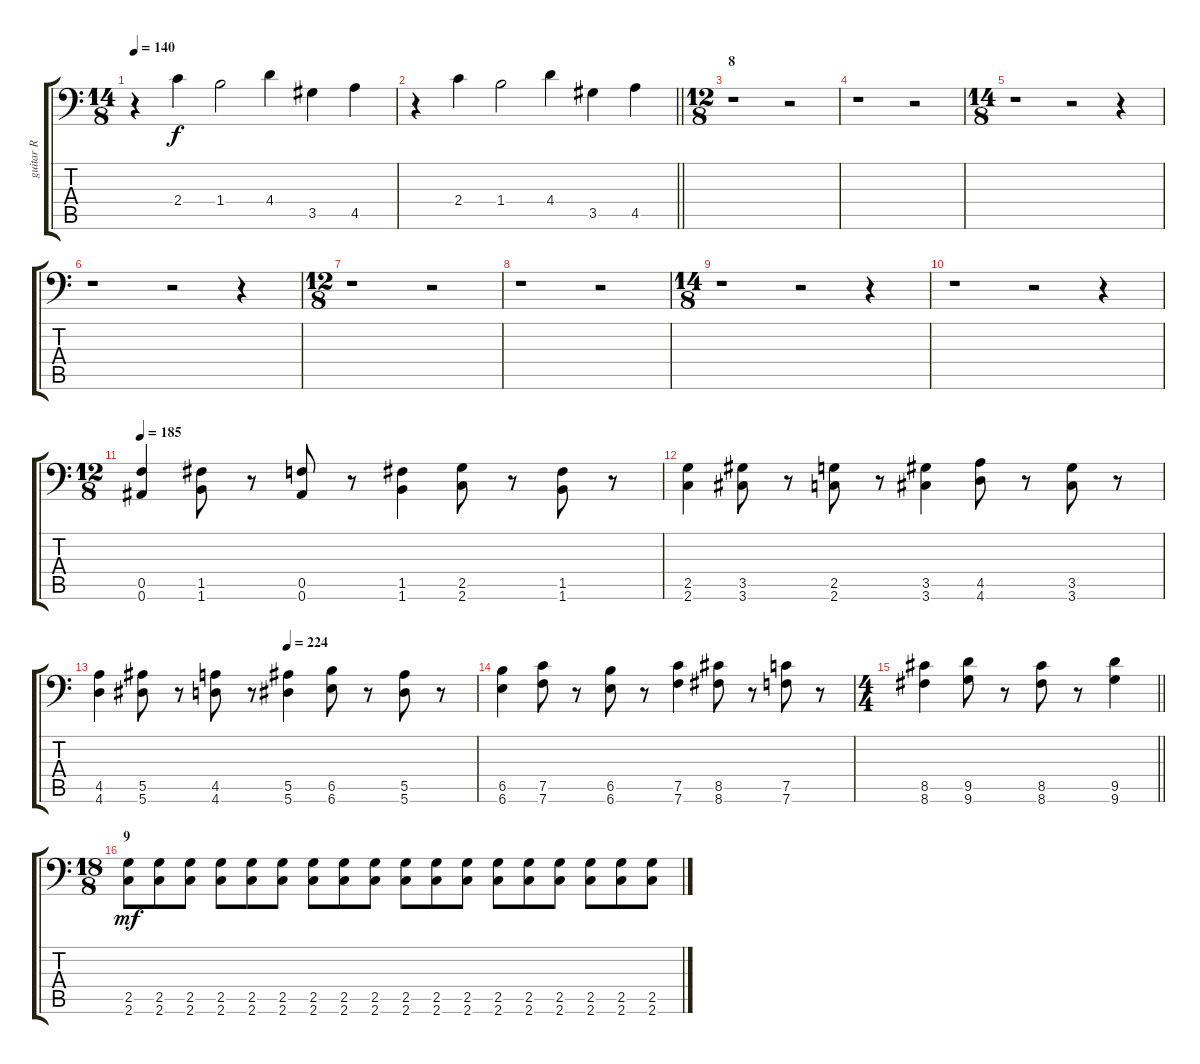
\track ("guitar R" "guitar R") {instrument overdrivenguitar}
\staff {score tabs}
\tuning (C4 G3 Eb3 Bb2 F2 Bb1) {hide}
\ts (14 8)
\tempo 140
\clef f4
\ks c
r.4{dy f} 2.4.4 1.4.2 4.4.4 3.5.4 4.5.4 |
\barLineRight lightlight
r.4 2.4.4 1.4.2 4.4.4 3.5.4 4.5.4 |
\ts (12 8)
\section ("" "8")
r.1 r.2 |
r.1 r.2 |
\ts (14 8)
r.1 r.2 r.4 |
r.1 r.2 r.4 |
\ts (12 8)
r.1 r.2 |
r.1 r.2 |
\ts (14 8)
r.1 r.2 r.4 |
r.1 r.2 r.4 |
\ts (12 8)
\tempo 185
(0.5 0.6).4 (1.5 1.6).8 r.8 (0.5 0.6).8 r.8 (1.5 1.6).4 (2.5 2.6).8 r.8 (1.5 1.6).8 r.8 |
(2.5 2.6).4 (3.5 3.6).8 r.8 (2.5 2.6).8 r.8 (3.5 3.6).4 (4.5 4.6).8 r.8 (3.5 3.6).8 r.8 |
\tempo (224 0.5)
(4.5 4.6).4 (5.5 5.6).8 r.8 (4.5 4.6).8 r.8 (5.5 5.6).4 (6.5 6.6).8 r.8 (5.5 5.6).8 r.8 |
(6.5 6.6).4 (7.5 7.6).8 r.8 (6.5 6.6).8 r.8 (7.5 7.6).4 (8.5 8.6).8 r.8 (7.5 7.6).8 r.8 |
\ts (4 4)
\barLineRight lightlight
(8.5 8.6).4 (9.5 9.6).8 r.8 (8.5 8.6).8 r.8 (9.5 9.6).4 |
\ts (18 8)
\section ("" "9")
(2.5 2.6).8{dy mf} (2.5 2.6).8 (2.5 2.6).8 (2.5 2.6).8 (2.5 2.6).8 (2.5 2.6).8 (2.5 2.6).8 (2.5 2.6).8 (2.5 2.6).8 (2.5 2.6).8 (2.5 2.6).8 (2.5 2.6).8 (2.5 2.6).8 (2.5 2.6).8 (2.5 2.6).8 (2.5 2.6).8 (2.5 2.6).8 (2.5 2.6).8
